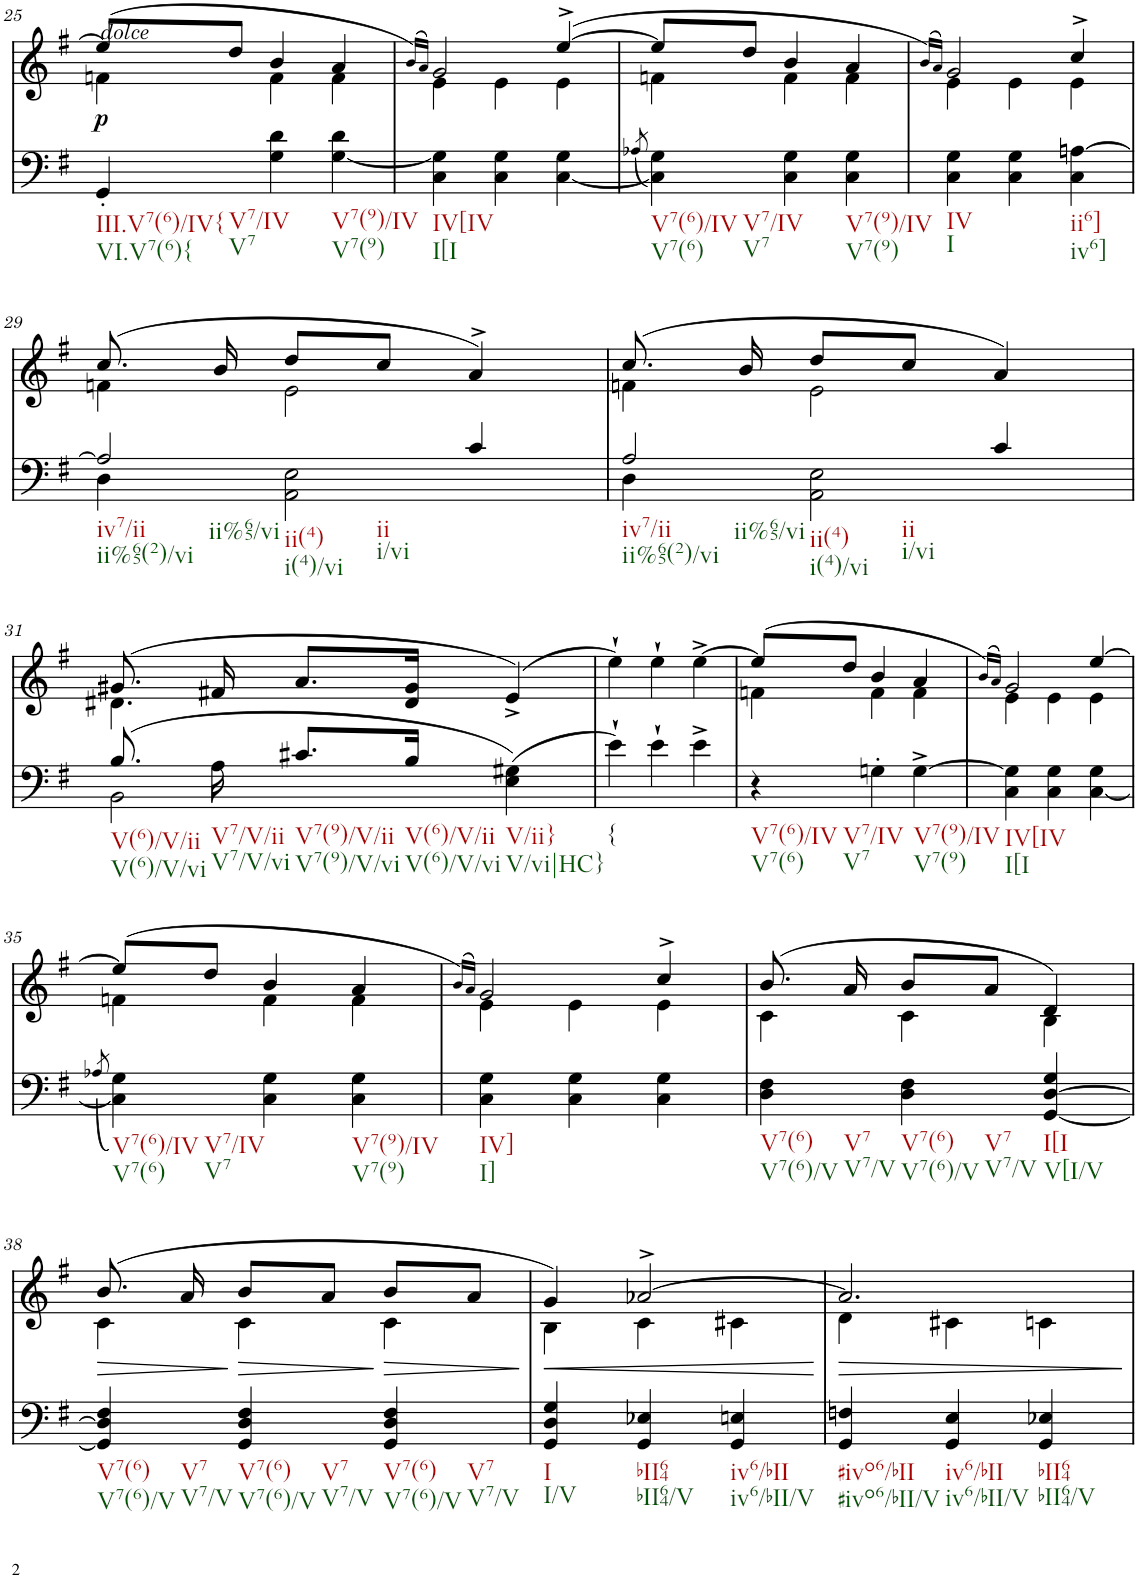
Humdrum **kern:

**kern	**kern	**dynam
*part2	*part1	*part1
*staff2	*staff1	*staff1
*I"Piano	*I"Piano	*
*I'Pno	*I'Pno	*
!!LO:PB:g=z
*clefF4	*clefG2	*
*k[f#]	*k[f#]	*
*e:	*e:	*
*M3/4	*M3/4	*
=25	=25	=25
*	*^	*
!	!LO:TX:b:i:t=dolce	!	!
!LO:TX:b:t=III.V7(6)/IV{	!	!	!
!LO:TX:b:t=VI.V7(6){	!	!	!
!LO:TX:b:t=V7/IV	!	!	!
!LO:TX:b:t=V7	!	!	!
!	!	!	!LO:DY:b
4GG'/	(8ee/L]	4fn\	p
.	8dd/J	.	.
4G\ 4d\	4b/	4f\	.
!LO:TX:b:t=V7(9)/IV	!	!	!
!LO:TX:b:t=V7(9)	!	!	!
[4G\ 4d\	4a/	4f\	.
=26	=26	=26	=26
.	(16qb/LL)	.	.
.	16qa/JJ)	.	.
!LO:TX:b:t=IV[IV	!	!	!
!LO:TX:b:t=I[I	!	!	!
4C\ 4G\]	2g/	4e\	.
4C\ 4G\	.	4e\	.
[4C\ 4G\	([4ee^/	4e\	.
=27	=27	=27	=27
(8qA-X/	.	.	.
!LO:TX:b:t=V7(6)/IV	!	!	!
!LO:TX:b:t=V7(6)	!	!	!
!LO:TX:b:t=V7/IV	!	!	!
!LO:TX:b:t=V7	!	!	!
4C\] 4G\)	8ee/L]	4fn\	.
.	8dd/J	.	.
4C\ 4G\	4b/	4f\	.
!LO:TX:b:t=V7(9)/IV	!	!	!
!LO:TX:b:t=V7(9)	!	!	!
4C\ 4G\	4a/	4f\	.
=28	=28	=28	=28
.	(16qb/LL)	.	.
.	16qa/JJ)	.	.
!LO:TX:b:t=IV	!	!	!
!LO:TX:b:t=I	!	!	!
4C\ 4G\	2g/	4e\	.
4C\ 4G\	.	4e\	.
!LO:TX:b:t=ii6]	!	!	!
!LO:TX:b:t=iv6]	!	!	!
4C\ [4An\	4cc^/	4e\	.
!!LO:LB:g=z	!!
=29	=29	=29	=29
*^	*	*	*
!LO:TX:b:t=iv7/ii	!	!	!	!
!LO:TX:b:t=ii%65(2)/vi	!	!	!	!
!LO:TX:b:t=ii%65/vi	!	!	!	!
!LO:TX:b:t=ii(4)	!	!	!	!
!LO:TX:b:t=i(4)/vi	!	!	!	!
!LO:TX:b:t=ii	!	!	!	!
!LO:TX:b:t=i/vi	!	!	!	!
2A/]	4D\	(8.cc/	4fn\	.
.	.	16b/	.	.
.	2AA\ 2E\	8dd/L	2e\	.
.	.	8cc/J	.	.
4c/	.	4a^/)	.	.
=30	=30	=30	=30	=30
!LO:TX:b:t=iv7/ii	!	!	!	!
!LO:TX:b:t=ii%65(2)/vi	!	!	!	!
!LO:TX:b:t=ii%65/vi	!	!	!	!
!LO:TX:b:t=ii(4)	!	!	!	!
!LO:TX:b:t=i(4)/vi	!	!	!	!
!LO:TX:b:t=ii	!	!	!	!
!LO:TX:b:t=i/vi	!	!	!	!
2A/	4D\	(8.cc/	4fn\	.
.	.	16b/	.	.
.	2AA\ 2E\	8dd/L	2e\	.
.	.	8cc/J	.	.
4c/	.	4a/)	.	.
!!LO:LB:g=z	!!
=31	=31	=31	=31	=31
!LO:TX:b:t=V(6)/V/ii	!	!	!	!
!LO:TX:b:t=V(6)/V/vi	!	!	!	!
(8.B/	2BB\	(8.g#X/	4.d#X\	.
!LO:TX:b:t=V7/V/ii	!	!	!	!
!LO:TX:b:t=V7/V/vi	!	!	!	!
16A\	.	16f#X/	.	.
!LO:TX:b:t=V7(9)/V/ii	!	!	!	!
!LO:TX:b:t=V7(9)/V/vi	!	!	!	!
8.c#X/L	.	8.a/L	.	.
.	.	.	4.ryy	.
!LO:TX:b:t=V(6)/V/ii	!	!	!	!
!LO:TX:b:t=V(6)/V/vi	!	!	!	!
16B/Jk	.	16d#/ 16g#/Jk	.	.
!LO:TX:b:t=V/ii}	!	!	!	!
!LO:TX:b:t=V/vi|HC}	!	!	!	!
(4E\ 4G#X\)	4ryy	(4e^/)	.	.
*	*	*v	*v	*
=32	=32	=32	=32
!LO:TX:b:t={	!	!	!
*v	*v	*	*
4e`\)	4ee`\)	.
4e`\	4ee`\	.
4e^\	[4ee^\	.
=33	=33	=33
*	*^	*
!LO:TX:b:t=V7(6)/IV	!	!	!
!LO:TX:b:t=V7(6)	!	!	!
!LO:TX:b:t=V7/IV	!	!	!
!LO:TX:b:t=V7	!	!	!
4r	(8ee/L]	4fn\	.
.	8dd/J	.	.
4Gn'\	4b/	4f\	.
!LO:TX:b:t=V7(9)/IV	!	!	!
!LO:TX:b:t=V7(9)	!	!	!
[4G^\	4a/	4f\	.
=34	=34	=34	=34
.	(16qb/LL)	.	.
.	16qa/JJ)	.	.
!LO:TX:b:t=IV[IV	!	!	!
!LO:TX:b:t=I[I	!	!	!
4C\ 4G\]	2g/	4e\	.
4C\ 4G\	.	4e\	.
[4C\ 4G\	[4ee/	4e\	.
!!LO:LB:g=z	!!
=35	=35	=35	=35
(8qA-X/	.	.	.
!LO:TX:b:t=V7(6)/IV	!	!	!
!LO:TX:b:t=V7(6)	!	!	!
!LO:TX:b:t=V7/IV	!	!	!
!LO:TX:b:t=V7	!	!	!
4C\] 4G\)	(8ee/L]	4fn\	.
.	8dd/J	.	.
4C\ 4G\	4b/	4f\	.
!LO:TX:b:t=V7(9)/IV	!	!	!
!LO:TX:b:t=V7(9)	!	!	!
4C\ 4G\	4a/	4f\	.
=36	=36	=36	=36
.	(16qb/LL)	.	.
.	16qa/JJ)	.	.
!LO:TX:b:t=IV]	!	!	!
!LO:TX:b:t=I]	!	!	!
4C\ 4G\	2g/	4e\	.
4C\ 4G\	.	4e\	.
4C\ 4G\	4cc^/	4e\	.
=37	=37	=37	=37
!LO:TX:b:t=V7(6)	!	!	!
!LO:TX:b:t=V7(6)/V	!	!	!
!LO:TX:b:t=V7	!	!	!
!LO:TX:b:t=V7/V	!	!	!
4D\ 4F#\	(8.b/	4c\	.
.	16a/	.	.
!LO:TX:b:t=V7(6)	!	!	!
!LO:TX:b:t=V7(6)/V	!	!	!
!LO:TX:b:t=V7	!	!	!
!LO:TX:b:t=V7/V	!	!	!
4D\ 4F#\	8b/L	4c\	.
.	8a/J	.	.
!LO:TX:b:t=I[I	!	!	!
!LO:TX:b:t=V[I/V	!	!	!
[4GG/ [4D/ 4G/	4d/)	4B\	.
!!LO:LB:g=z	!!
=38	=38	=38	=38
!LO:TX:b:t=V7(6)	!	!	!
!LO:TX:b:t=V7(6)/V	!	!	!
!LO:TX:b:t=V7	!	!	!
!LO:TX:b:t=V7/V	!	!	!
!	!	!	!LO:HP:b
4GG/] 4D/] 4F#/	(8.b/	4c\	>
.	16a/	.	.
!LO:TX:b:t=V7(6)	!	!	!
!LO:TX:b:t=V7(6)/V	!	!	!
!LO:TX:b:t=V7	!	!	!
!LO:TX:b:t=V7/V	!	!	!
!	!	!	!LO:HP:n=1:b
4GG/ 4D/ 4F#/	8b/L	4c\	] >
.	8a/J	.	.
!LO:TX:b:t=V7(6)	!	!	!
!LO:TX:b:t=V7(6)/V	!	!	!
!LO:TX:b:t=V7	!	!	!
!LO:TX:b:t=V7/V	!	!	!
!	!	!	!LO:HP:n=1:b
4GG/ 4D/ 4F#/	8b/L	4c\	] >
.	8a/J	.	.
*	*v	*v	*
.	.	]
=39	=39	=39
!LO:TX:b:t=I	!	!
!LO:TX:b:t=I/V	!	!
!	!	!LO:HP:b
*	*^	*
4GG/ 4D/ 4G/	4g/)	4B\	<
!LO:TX:b:t=bII64	!	!	!
!LO:TX:b:t=bII64/V	!	!	!
4GG/ 4E-X/	[2a-X^/	4c\	.
!LO:TX:b:t=iv6/bII	!	!	!
!LO:TX:b:t=iv6/bII/V	!	!	!
4GG/ 4En/	.	4c#X\	.
*	*v	*v	*
.	.	[
=40	=40	=40
!LO:TX:b:t=#ivo6/bII	!	!
!LO:TX:b:t=#ivo6/bII/V	!	!
!	!	!LO:HP:b
*	*^	*
4GG/ 4Fn/	2.a-/]	4d\	>
!LO:TX:b:t=iv6/bII	!	!	!
!LO:TX:b:t=iv6/bII/V	!	!	!
4GG/ 4E/	.	4c#X\	.
!LO:TX:b:t=bII64	!	!	!
!LO:TX:b:t=bII64/V	!	!	!
4GG/ 4E-X/	.	4cn\	.
*	*v	*v	*
.	.	]
=	=	=
*-	*-	*-
